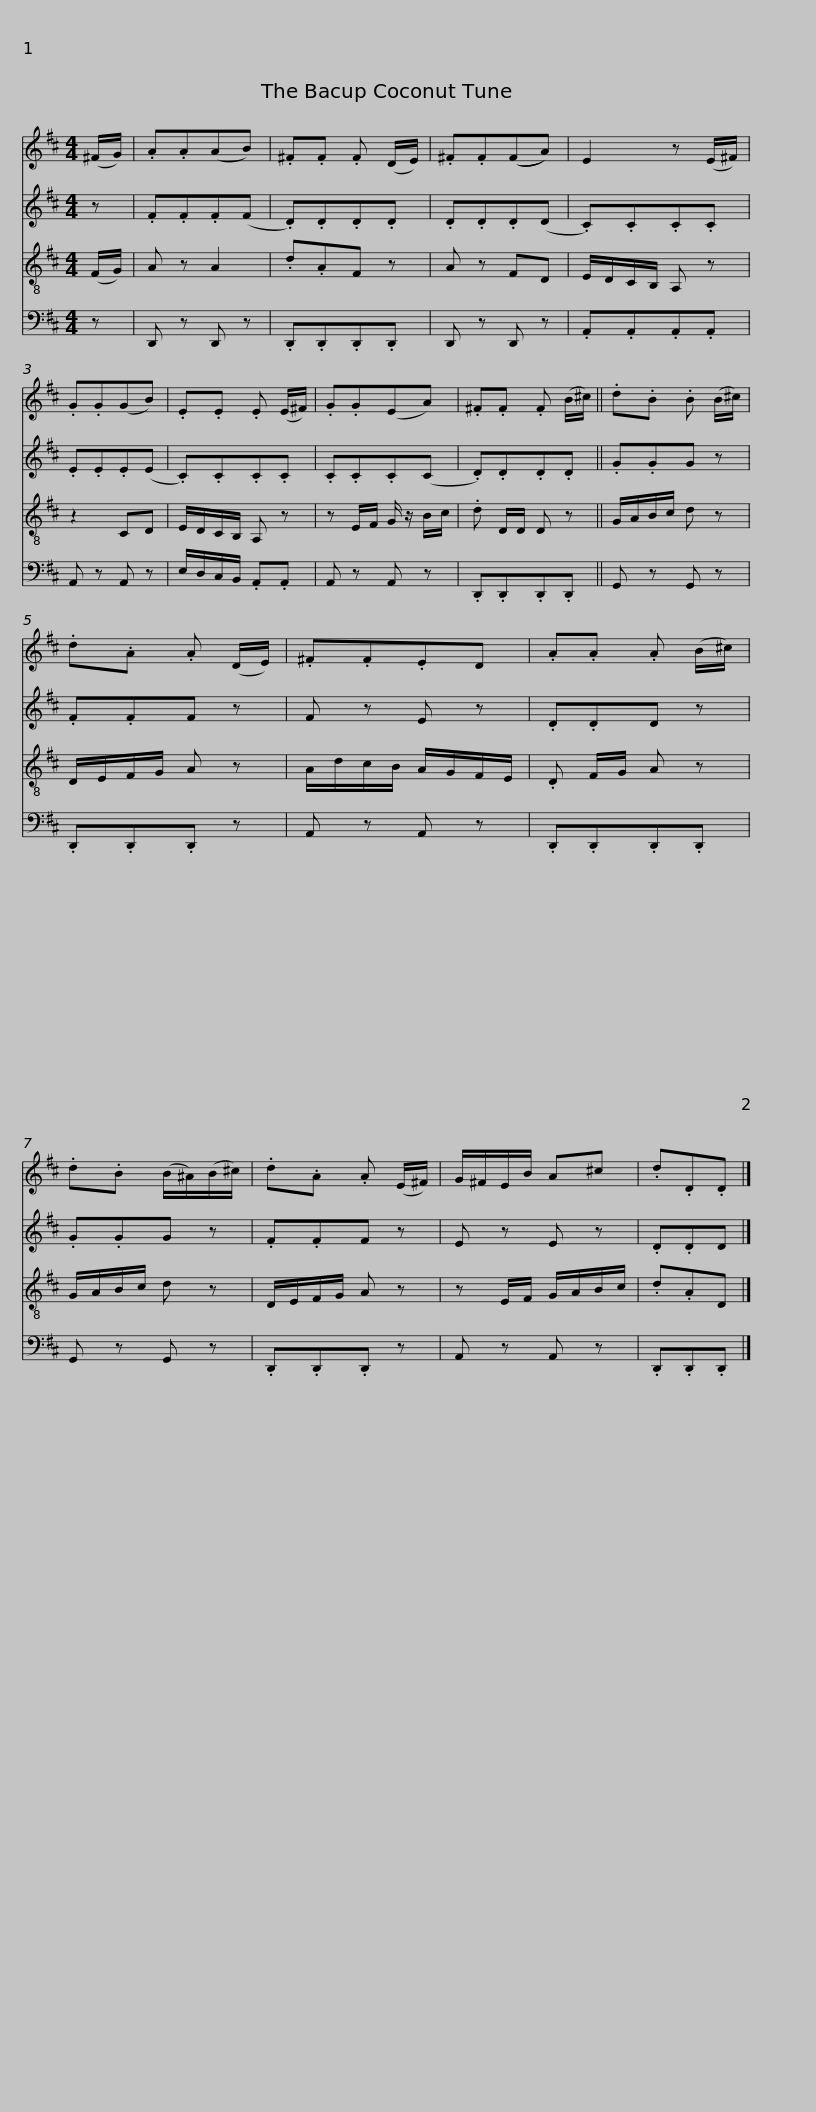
X:1
%%score 1 2 3 4
L:1/8
M:4/4
I:linebreak $
K:D
V:1 treble
V:2 treble
V:3 treble-8
V:4 bass
V:1
 (^F/G/) | .A.A(AB) | .^F.F .F (D/E/) | .^F.F((FA)) | E2 z (E/^F/) | %5
 .G.G(GB) | .E.E .E (E/^F/) |$ .G.G(EA) | .^F.F .F (B/^c/) || .d.B .B (B/^c/) | %10
 .d.A .A (D/E/) | .^F.F.ED |$ .A.A .A (B/^c/) | .d.B (B/^A/)(B/^c/) | .d.A .A (E/^F/) | %15
 G/^F/E/B/ A^c | .d.D.D |] %17
V:2
 z | .F.F.F(F | .D).D.D.D | .D.D.D(D | .C).C.C.C | %5
 .E.E.E(E | .C).C.C.C |$ .C.C.C(C | .D).D.D.D || .G.GG z | %10
 .F.FF z | F z E z |$ .D.DD z | .G.GG z | .F.FF z | %15
 E z E z | .D.DD |] %17
V:3
 (F/G/) | A z A2 | .d.AF z | A z FD | E/D/C/B,/ A, z | %5
 z2 CD | E/D/C/B,/ A, z |$ z E/F/ G/ z/ B/c/ | .d D/D/ D z || G/A/B/c/ d z | %10
 D/E/F/G/ A z | A/d/c/B/ A/G/F/E/ |$ .D F/G/ A z | G/A/B/c/ d z | D/E/F/G/ A z | %15
 z E/F/ G/A/B/c/ | .d.AD |] %17
V:4
 z | D,, z D,, z | .D,,.D,,.D,,.D,, | D,, z D,, z | .A,,.A,,.A,,.A,, | %5
 A,, z A,, z | E,/D,/C,/B,,/ .A,,.A,, |$ A,, z A,, z | .D,,.D,,.D,,.D,, || G,, z G,, z | %10
 .D,,.D,,.D,, z | A,, z A,, z |$ .D,,.D,,.D,,.D,, | G,, z G,, z | .D,,.D,,.D,, z | %15
 A,, z A,, z | .D,,.D,,.D,, |] %17
